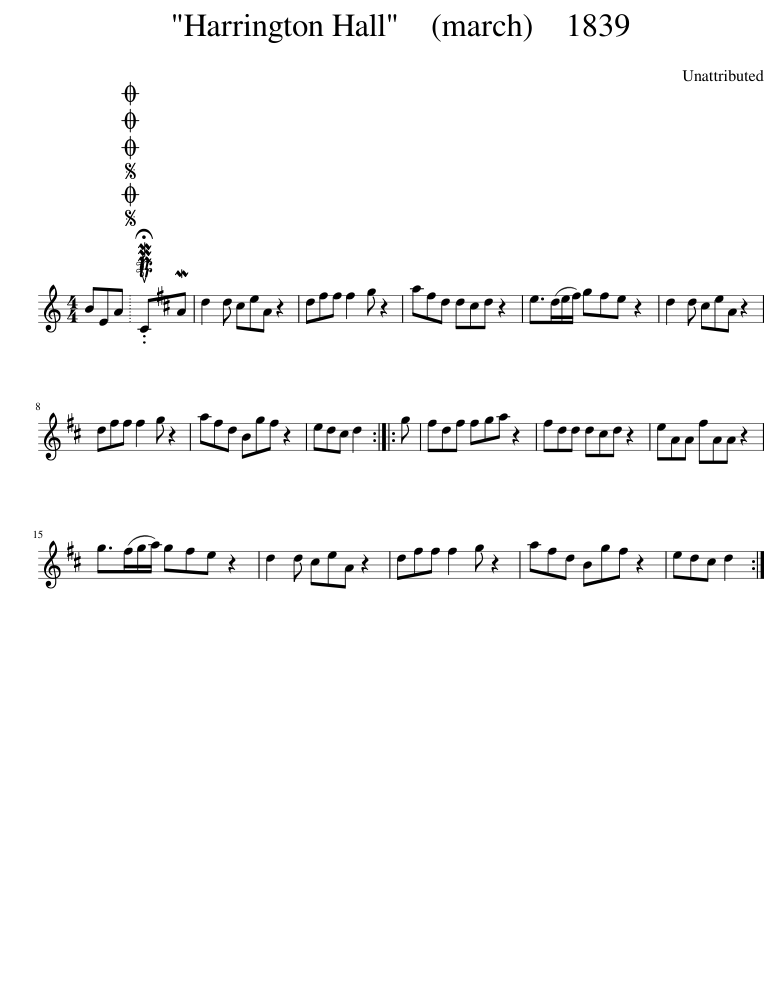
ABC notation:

X:1
L:1/8
M:4/4
I:linebreak $
K:C
V:1 treble
V:1
 BEA |SOSOOO .!fermata!PMTuCMA | d2 d ^ceA z2 | d^ff f2 g z2 | a^fd d^cd z2 | %5
 e>(de/^f/) gfe z2 | d2 d ^ceA z2 |$ d^ff f2 g z2 | a^fd Bgf z2 | ed^c d2 :: %10
 g | ^fdf fga z2 | ^fdd d^cd z2 | eAA ^fAA z2 |$ g>(^fg/a/) gfe z2 | %15
 d2 d ^ceA z2 | d^ff f2 g z2 | a^fd Bgf z2 | ed^c d2 :| %19
